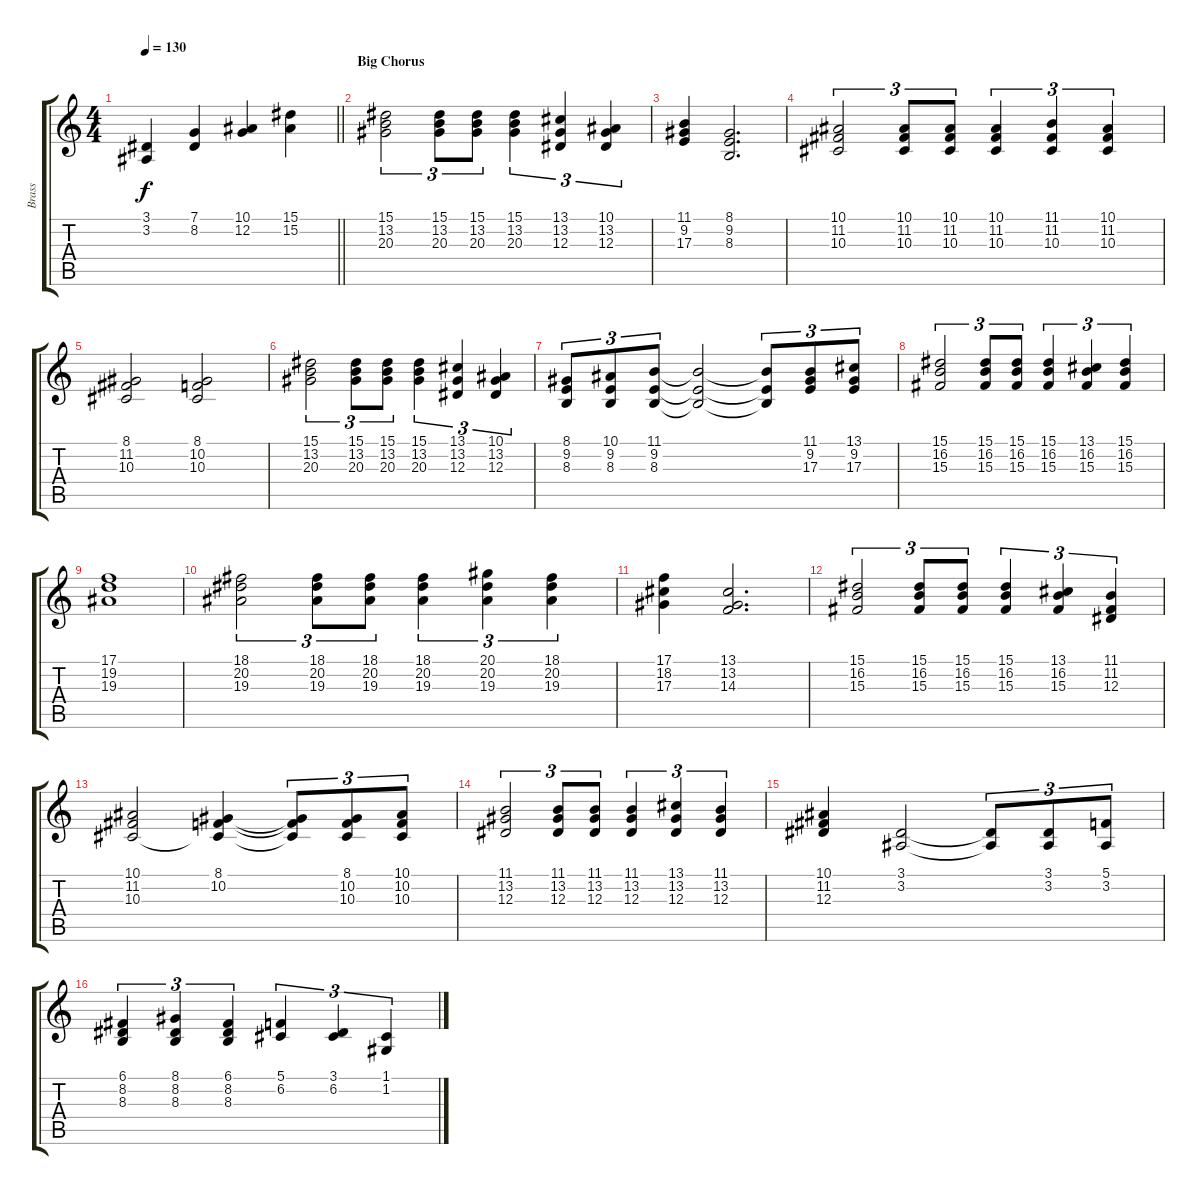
\track ("Brass" "Brass") {instrument brasssection}
\staff {score tabs}
\tuning (C4 G3 Eb3 Bb2 F2 C2) {hide}
\ts (4 4)
\tempo 130
\clef g2
\barLineRight lightlight
\ks c
(3.1 3.2).4{dy f} (7.1 8.2).4 (10.1 12.2).4 (15.1 15.2).4 |
\section ("" "Big Chorus")
(15.1 13.2 20.3).2{tu (3 2)} (15.1 13.2 20.3).8{tu (3 2)} (15.1 13.2 20.3).8{tu (3 2)} (15.1 13.2 20.3).4{tu (3 2)} (13.1 13.2 12.3).4{tu (3 2)} (10.1 13.2 12.3).4{tu (3 2)} |
(11.1 9.2 17.3).4 (8.1 9.2 8.3).2{d} |
(10.1 11.2 10.3).2{tu (3 2)} (10.1 11.2 10.3).8{tu (3 2)} (10.1 11.2 10.3).8{tu (3 2)} (10.1 11.2 10.3).4{tu (3 2)} (11.1 11.2 10.3).4{tu (3 2)} (10.1 11.2 10.3).4{tu (3 2)} |
(8.1 11.2 10.3).2 (8.1 10.2 10.3).2 |
(15.1 13.2 20.3).2{tu (3 2)} (15.1 13.2 20.3).8{tu (3 2)} (15.1 13.2 20.3).8{tu (3 2)} (15.1 13.2 20.3).4{tu (3 2)} (13.1 13.2 12.3).4{tu (3 2)} (10.1 13.2 12.3).4{tu (3 2)} |
(8.1 9.2 8.3).8{tu (3 2)} (10.1 9.2 8.3).8{tu (3 2)} (11.1 9.2 8.3).8{tu (3 2)} (11.1{t} 9.2{t} 8.3{t}).2 (11.1{t} 9.2{t} 8.3{t}).8{tu (3 2)} (11.1 9.2 17.3).8{tu (3 2)} (13.1 9.2 17.3).8{tu (3 2)} |
(15.1 16.2 15.3).2{tu (3 2)} (15.1 16.2 15.3).8{tu (3 2)} (15.1 16.2 15.3).8{tu (3 2)} (15.1 16.2 15.3).4{tu (3 2)} (13.1 16.2 15.3).4{tu (3 2)} (15.1 16.2 15.3).4{tu (3 2)} |
(17.1 19.2 19.3).1 |
(18.1 20.2 19.3).2{tu (3 2)} (18.1 20.2 19.3).8{tu (3 2)} (18.1 20.2 19.3).8{tu (3 2)} (18.1 20.2 19.3).4{tu (3 2)} (20.1 20.2 19.3).4{tu (3 2)} (18.1 20.2 19.3).4{tu (3 2)} |
(17.1 18.2 17.3).4 (13.1 13.2 14.3).2{d} |
(15.1 16.2 15.3).2{tu (3 2)} (15.1 16.2 15.3).8{tu (3 2)} (15.1 16.2 15.3).8{tu (3 2)} (15.1 16.2 15.3).4{tu (3 2)} (13.1 16.2 15.3).4{tu (3 2)} (11.1 11.2 12.3).4{tu (3 2)} |
(10.1 11.2 10.3).2 (8.1 10.2 10.3{t}).4 (8.1{t} 10.2{t} 10.3{t}).8{tu (3 2)} (8.1 10.2 10.3).8{tu (3 2)} (10.1 10.2 10.3).8{tu (3 2)} |
(11.1 13.2 12.3).2{tu (3 2)} (11.1 13.2 12.3).8{tu (3 2)} (11.1 13.2 12.3).8{tu (3 2)} (11.1 13.2 12.3).4{tu (3 2)} (13.1 13.2 12.3).4{tu (3 2)} (11.1 13.2 12.3).4{tu (3 2)} |
(10.1 11.2 12.3).4 (3.1 3.2).2 (3.1{t} 3.2{t}).8{tu (3 2)} (3.1 3.2).8{tu (3 2)} (5.1 3.2).8{tu (3 2)} |
(6.1 8.2 8.3).4{tu (3 2)} (8.1 8.2 8.3).4{tu (3 2)} (6.1 8.2 8.3).4{tu (3 2)} (5.1 6.2).4{tu (3 2)} (3.1 6.2).4{tu (3 2)} (1.1 1.2).4{tu (3 2)}
